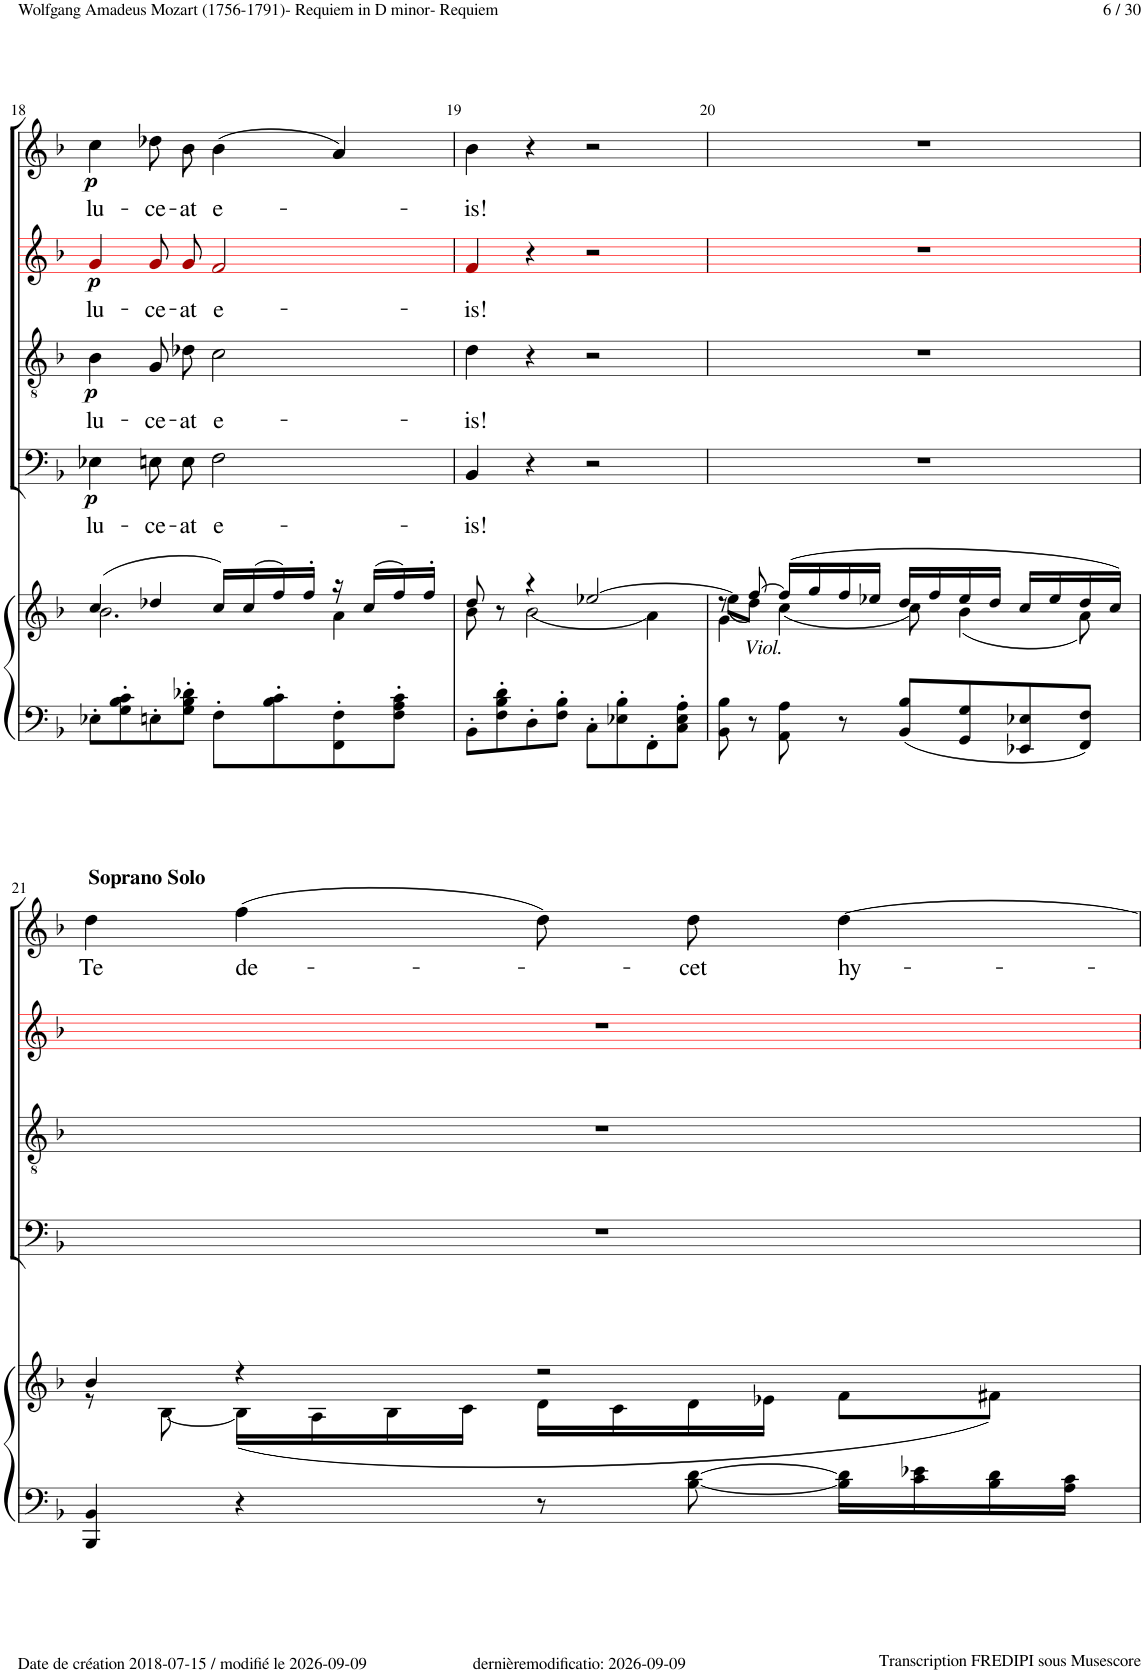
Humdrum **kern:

**kern	**kern	**kern	**text	**dynam	**kern	**text	**dynam	**kern	**text	**dynam	**kern	**text	**dynam
*part5	*part5	*part4	*part4	*part4	*part3	*part3	*part3	*part2	*part2	*part2	*part1	*part1	*part1
*staff6	*staff5	*staff4	*staff4	*staff4	*staff3	*staff3	*staff3	*staff2	*staff2	*staff2	*staff1	*staff1	*staff1
*I"Piano	*	*I"Basso Chorus	*	*	*I"Tenor Chorus	*	*	*I"Alto Chorus	*	*	*I"Soprano Chorus	*	*
*I'Pno	*	*I'Ch	*	*	*I'Ch	*	*	*	*	*	*I'Ch	*	*
!!LO:PB:g=z
*clefF4	*clefG2	*clefF4	*	*	*clefGv2	*	*	*clefG2	*	*	*clefG2	*	*
*	*	*	*	*	*	*	*	*ITrd1c2	*	*	*	*	*
*k[b-]	*k[b-]	*k[b-]	*	*	*k[b-]	*	*	*k[b-]	*	*	*k[b-]	*	*
*M4/4	*M4/4	*M4/4	*	*	*M4/4	*	*	*M4/4	*	*	*M4/4	*	*
*met(c)	*met(c)	*met(c)	*	*	*met(c)	*	*	*met(c)	*	*	*met(c)	*	*
=18	=18	=18	=18	=18	=18	=18	=18	=18	=18	=18	=18	=18	=18
*	*^	*	*	*	*	*	*	*	*	*	*	*	*
!	!	!	!	!LO:LY:b	!LO:DY:b	!	!LO:LY:b	!LO:DY:b	!	!LO:LY:b	!LO:DY:b	!	!LO:LY:b	!LO:DY:b
8E-X'\L	(4cc/	2.b-\	4E-X!\	lu-	p	4B-!\	lu-	p	4g!i/	lu-	p	4cc!\	lu-	p
8G\' 8B-\' 8c\'	.	.	.	.	.	.	.	.	.	.	.	.	.	.
!	!	!	!	!LO:LY:b	!	!	!LO:LY:b	!	!	!LO:LY:b	!	!	!LO:LY:b	!
8En'\	4dd-X/	.	8En!\L	-ce-	.	8G!\L	-ce-	.	8g!i/L	-ce-	.	8dd-X!\L	-ce-	.
!	!	!	!	!LO:LY:b	!	!	!LO:LY:b	!	!	!LO:LY:b	!	!	!LO:LY:b	!
8G\' 8B-\' 8d-X\'J	.	.	8E!\J	-at	.	8d-X!\J	-at	.	8g!i/J	-at	.	8b-!\J	-at	.
!	!	!	!	!LO:LY:b	!	!	!LO:LY:b	!	!	!LO:LY:b	!	!	!LO:LY:b	!
8F'\L	16cc/LL)	.	2F!\	e-	.	2c!\	e-	.	2f!i/	e-	.	(4b-!\	e-	.
.	(16cc/	.	.	.	.	.	.	.	.	.	.	.	.	.
8B-\' 8c\'	16ff/)	.	.	.	.	.	.	.	.	.	.	.	.	.
.	16ff'/JJ	.	.	.	.	.	.	.	.	.	.	.	.	.
8FF\' 8F\'	16r	4a\	.	.	.	.	.	.	.	.	.	4a!/)	.	.
.	(16cc/LL	.	.	.	.	.	.	.	.	.	.	.	.	.
8F\' 8A\' 8c\'J	16ff/)	.	.	.	.	.	.	.	.	.	.	.	.	.
.	16ff'/JJ	.	.	.	.	.	.	.	.	.	.	.	.	.
=19	=19	=19	=19	=19	=19	=19	=19	=19	=19	=19	=19	=19	=19	=19
!	!	!	!	!LO:LY:b	!	!	!LO:LY:b	!	!	!LO:LY:b	!	!	!LO:LY:b	!
8BB-'\L	8dd/	8b-\	4BB-!/	-is!	.	4d!\	-is!	.	4f!i/	-is!	.	4b-!\	-is!	.
8F\' 8B-\' 8d\'	8r	8ryy	.	.	.	.	.	.	.	.	.	.	.	.
8D'\	4r	(2b-\	4r	.	.	4r	.	.	4r	.	.	4r	.	.
8F\' 8B-\'J	.	.	.	.	.	.	.	.	.	.	.	.	.	.
8C'\L	[2ee-X/	.	2r	.	.	2r	.	.	2r	.	.	2r	.	.
8E-X\' 8B-\'	.	.	.	.	.	.	.	.	.	.	.	.	.	.
8FF'\	.	4a\)	.	.	.	.	.	.	.	.	.	.	.	.
8C\' 8E-\' 8A\'J	.	.	.	.	.	.	.	.	.	.	.	.	.	.
=20	=20	=20	=20	=20	=20	=20	=20	=20	=20	=20	=20	=20	=20	=20
*	*	*^	*	*	*	*	*	*	*	*	*	*	*	*
8BB-\ 8B-\	8r	4g\	(8ee-\L]	1r	.	.	1r	.	.	1r	.	.	1r	.	.
!	!LO:TX:b:i:t=Viol.	!	!	!	!	!	!	!	!	!	!	!	!	!	!
8r	[8ff/	.	8dd\J)	.	.	.	.	.	.	.	.	.	.	.	.
8AA\ 8A\	(16ff/LL]	(4cc\	2.ryy	.	.	.	.	.	.	.	.	.	.	.	.
.	16gg/	.	.	.	.	.	.	.	.	.	.	.	.	.	.
8r	16ff/	.	.	.	.	.	.	.	.	.	.	.	.	.	.
.	16ee-X/JJ	.	.	.	.	.	.	.	.	.	.	.	.	.	.
8BB-/ 8B-/L	16dd/LL	8cc\)	.	.	.	.	.	.	.	.	.	.	.	.	.
.	16ff/	.	.	.	.	.	.	.	.	.	.	.	.	.	.
8GG/ 8G/	16ee-/	(4b-\	.	.	.	.	.	.	.	.	.	.	.	.	.
.	16dd/JJ	.	.	.	.	.	.	.	.	.	.	.	.	.	.
8EE-X/ 8E-X/	16cc/LL	.	.	.	.	.	.	.	.	.	.	.	.	.	.
.	16ee-/	.	.	.	.	.	.	.	.	.	.	.	.	.	.
8FF/ 8F/J	16dd/	8a\)	.	.	.	.	.	.	.	.	.	.	.	.	.
.	16cc/JJ)	.	.	.	.	.	.	.	.	.	.	.	.	.	.
*	*	*v	*v	*	*	*	*	*	*	*	*	*	*	*	*
!!LO:LB:g=z
=21	=21	=21	=21	=21	=21	=21	=21	=21	=21	=21	=21	=21	=21	=21
!	!	!	!	!	!	!	!	!	!	!	!	!LO:TX:a:B:t=Soprano Solo	!	!
!	!	!	!	!	!	!	!	!	!	!	!	!	!LO:LY:b	!
4BBB-/ 4BB-/	4b-/	8r	1r	.	.	1r	.	.	1r	.	.	4dd\	Te	.
.	.	[8B-\	.	.	.	.	.	.	.	.	.	.	.	.
!	!	!	!	!	!	!	!	!	!	!	!	!	!LO:LY:b	!
4r	4r	(16B-\LL]	.	.	.	.	.	.	.	.	.	(4ff\	de-	.
.	.	16A\	.	.	.	.	.	.	.	.	.	.	.	.
.	.	16B-\	.	.	.	.	.	.	.	.	.	.	.	.
.	.	16c\JJ	.	.	.	.	.	.	.	.	.	.	.	.
8r	2r	16d\LL	.	.	.	.	.	.	.	.	.	8dd\L)	.	.
.	.	16c\	.	.	.	.	.	.	.	.	.	.	.	.
!	!	!	!	!	!	!	!	!	!	!	!	!	!LO:LY:b	!
[8B-\ [8d\	.	16d\	.	.	.	.	.	.	.	.	.	8dd\J	-cet	.
.	.	16e-X\JJ	.	.	.	.	.	.	.	.	.	.	.	.
!	!	!	!	!	!	!	!	!	!	!	!	!	!LO:LY:b	!
16B-\] 16d\]LL	.	8f\L	.	.	.	.	.	.	.	.	.	4dd\	hy-	.
16c\ 16e-X\	.	.	.	.	.	.	.	.	.	.	.	.	.	.
16B-\ 16d\	.	8f#X\J)	.	.	.	.	.	.	.	.	.	.	.	.
16A\ 16c\JJ	.	.	.	.	.	.	.	.	.	.	.	.	.	.
*	*v	*v	*	*	*	*	*	*	*	*	*	*	*	*
=	=	=	=	=	=	=	=	=	=	=	=	=	=
*-	*-	*-	*-	*-	*-	*-	*-	*-	*-	*-	*-	*-	*-
